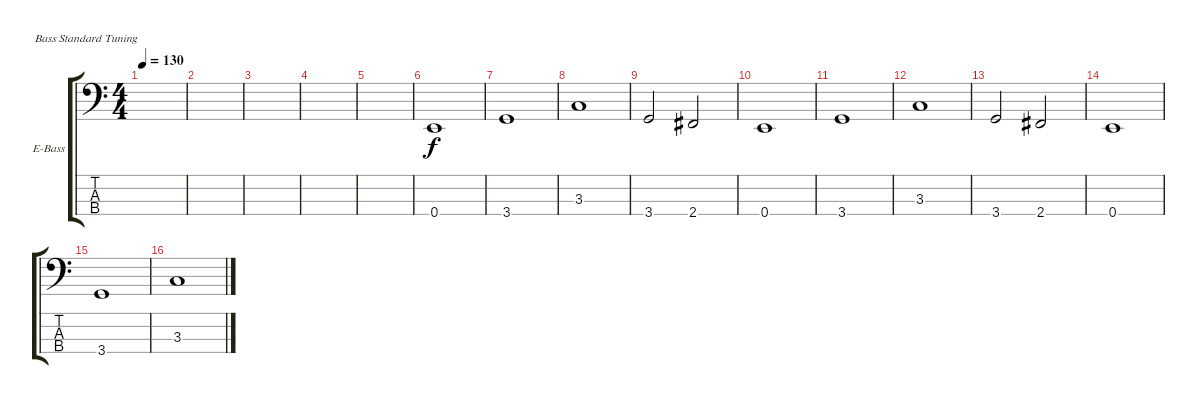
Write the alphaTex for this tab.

\defaultSystemsLayout 4
\bracketExtendMode groupsimilarinstruments
\firstSystemTrackNameOrientation horizontal
\otherSystemsTrackNameOrientation horizontal
\track ("Electric Bass" "E-Bass") {instrument electricbassfinger}
\staff {score tabs}
\tuning (G2 D2 A1 E1)
\ts (4 4)
\tempo 130
\clef f4
\ks c
|
|
|
|
|
0.4.1 |
3.4.1 |
3.3.1 |
3.4.2 2.4.2 |
0.4.1 |
3.4.1 |
3.3.1 |
3.4.2 2.4.2 |
0.4.1 |
3.4.1 |
3.3.1
